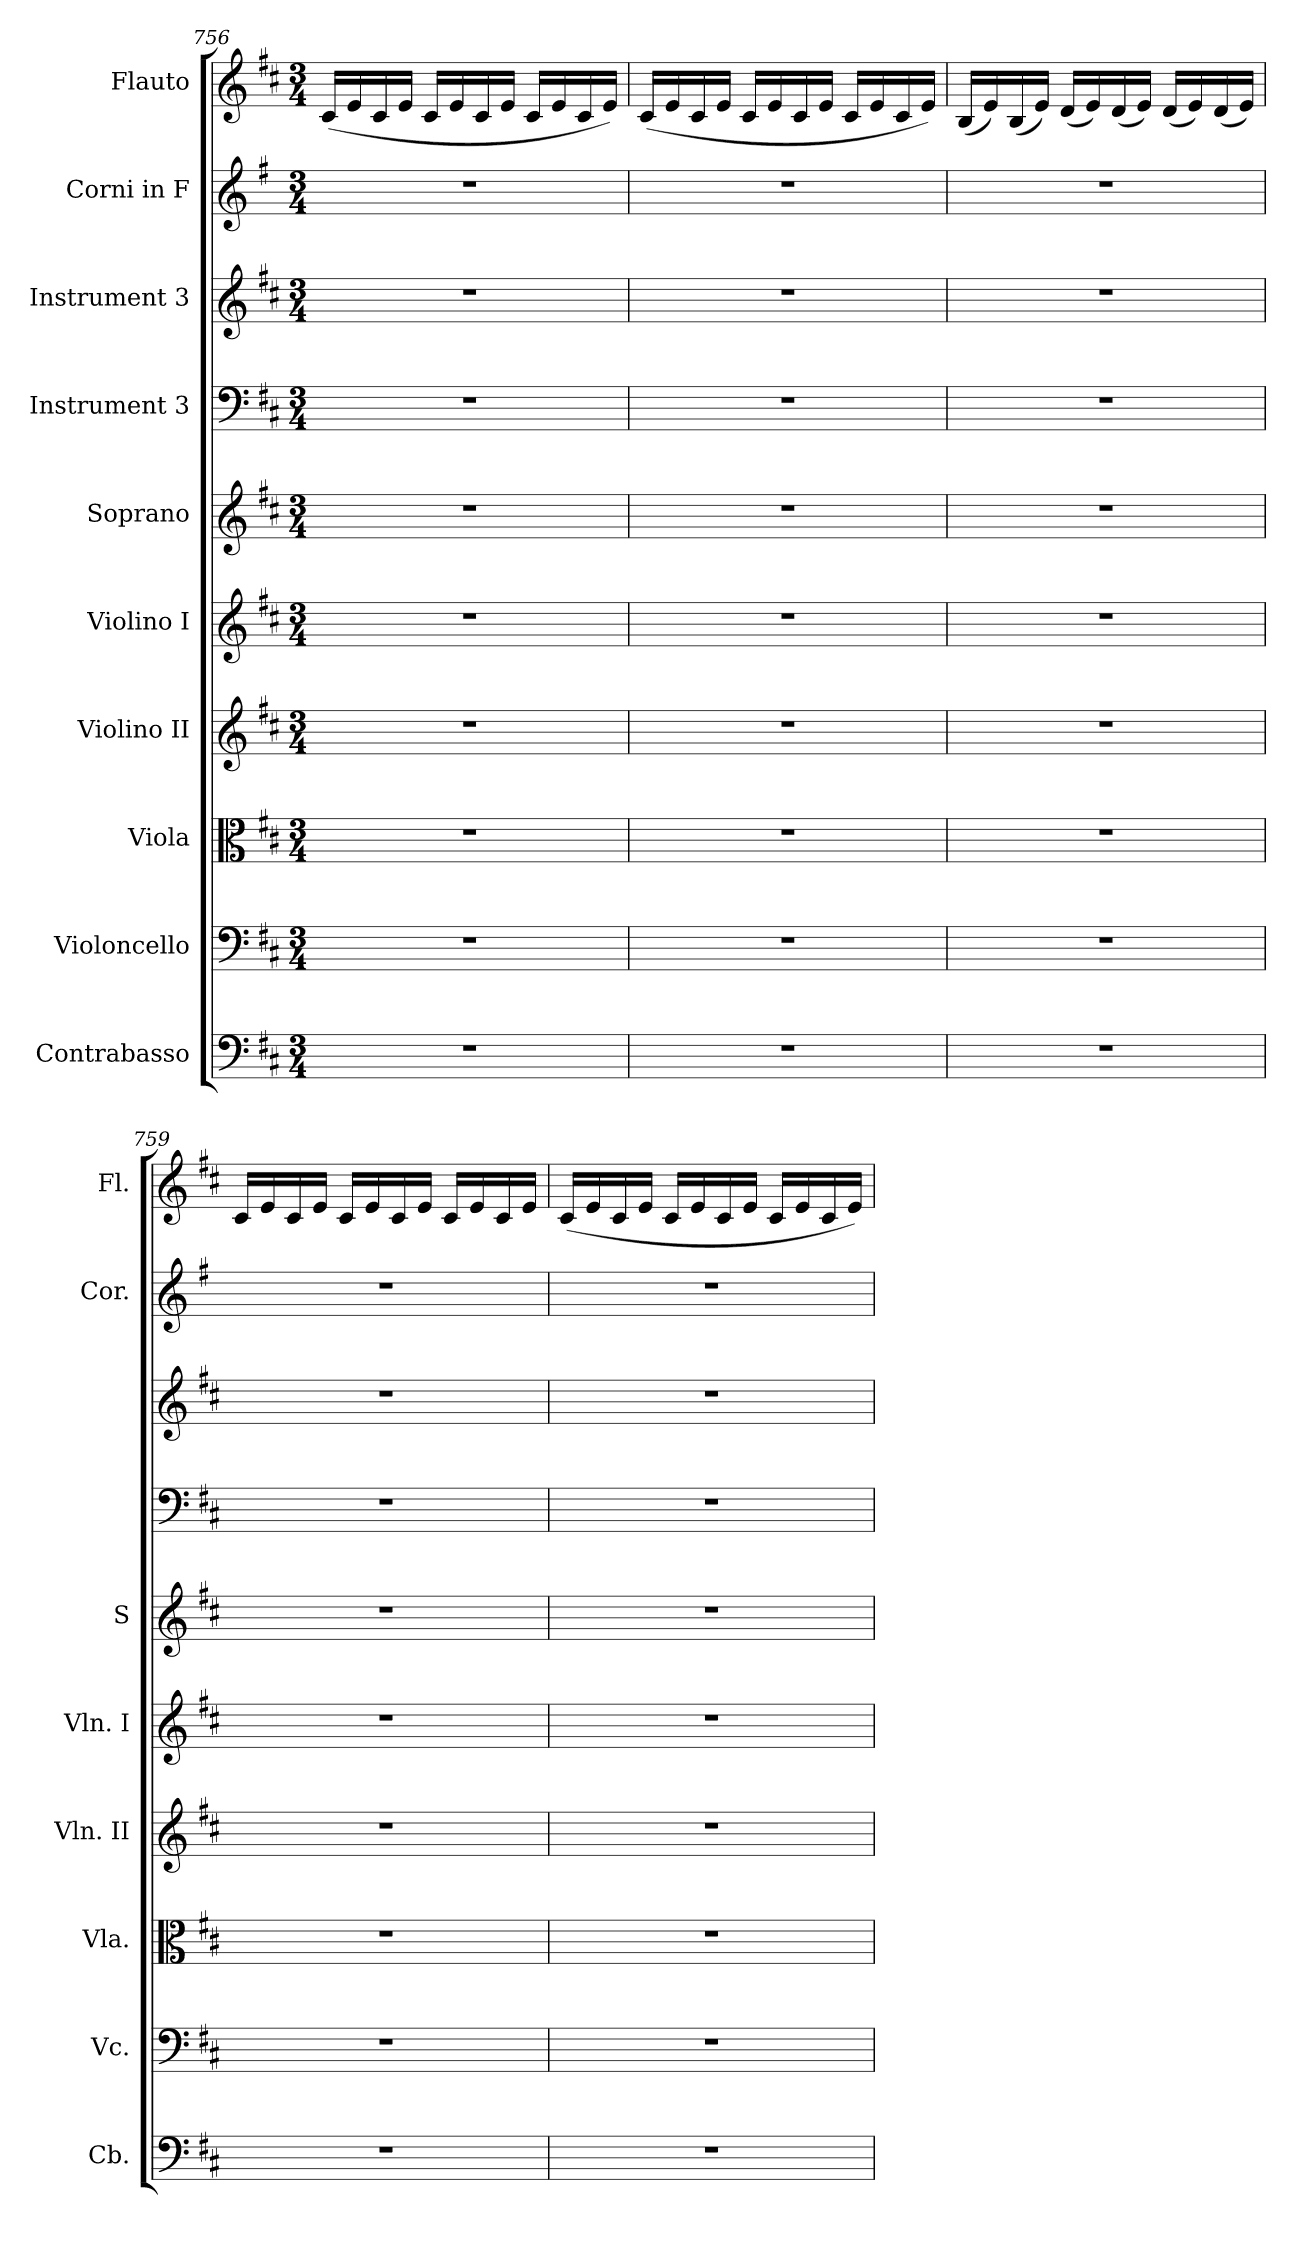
**kern	**kern	**kern	**kern	**kern	**kern	**kern	**kern	**kern	**kern
*part10	*part9	*part8	*part7	*part6	*part5	*part4	*part3	*part2	*part1
*staff10	*staff9	*staff8	*staff7	*staff6	*staff5	*staff4	*staff3	*staff2	*staff1
*I"Contrabasso	*I"Violoncello	*I"Viola	*I"Violino II	*I"Violino I	*I"Soprano	*I"Instrument 3	*I"Instrument 3	*I"Corni in F	*I"Flauto
*I'Cb.	*I'Vc.	*I'Vla.	*I'Vln. II	*I'Vln. I	*I'S	*	*	*I'Cor.	*I'Fl.
*clefF4	*clefF4	*clefC3	*clefG2	*clefG2	*clefG2	*clefF4	*clefG2	*clefG2	*clefG2
*ITrd1c2	*ITrd1c2	*ITrd1c2	*ITrd1c2	*ITrd1c2	*ITrd1c2	*ITrd1c2	*ITrd1c2	*ITrd4c7	*ITrd1c2
*k[]	*k[]	*k[]	*k[]	*k[]	*k[]	*k[]	*k[]	*k[]	*k[]
*C:	*C:	*C:	*C:	*C:	*C:	*C:	*C:	*C:	*C:
*M3/4	*M3/4	*M3/4	*M3/4	*M3/4	*M3/4	*M3/4	*M3/4	*M3/4	*M3/4
=756	=756	=756	=756	=756	=756	=756	=756	=756	=756
2.r	2.r	2.r	2.r	2.r	2.r	2.r	2.r	2.r	(<16B/L
.	.	.	.	.	.	.	.	.	16d/
.	.	.	.	.	.	.	.	.	16B/
.	.	.	.	.	.	.	.	.	16d/J
.	.	.	.	.	.	.	.	.	16B/L
.	.	.	.	.	.	.	.	.	16d/
.	.	.	.	.	.	.	.	.	16B/
.	.	.	.	.	.	.	.	.	16d/J
.	.	.	.	.	.	.	.	.	16B/L
.	.	.	.	.	.	.	.	.	16d/
.	.	.	.	.	.	.	.	.	16B/
.	.	.	.	.	.	.	.	.	16d/J)
=757	=757	=757	=757	=757	=757	=757	=757	=757	=757
2.r	2.r	2.r	2.r	2.r	2.r	2.r	2.r	2.r	(<16B/L
.	.	.	.	.	.	.	.	.	16d/
.	.	.	.	.	.	.	.	.	16B/
.	.	.	.	.	.	.	.	.	16d/J
.	.	.	.	.	.	.	.	.	16B/L
.	.	.	.	.	.	.	.	.	16d/
.	.	.	.	.	.	.	.	.	16B/
.	.	.	.	.	.	.	.	.	16d/J
.	.	.	.	.	.	.	.	.	16B/L
.	.	.	.	.	.	.	.	.	16d/
.	.	.	.	.	.	.	.	.	16B/
.	.	.	.	.	.	.	.	.	16d/J)
=758	=758	=758	=758	=758	=758	=758	=758	=758	=758
2.r	2.r	2.r	2.r	2.r	2.r	2.r	2.r	2.r	(<16A/L
.	.	.	.	.	.	.	.	.	16d/)
.	.	.	.	.	.	.	.	.	(<16A/
.	.	.	.	.	.	.	.	.	16d/J)
.	.	.	.	.	.	.	.	.	(<16c/L
.	.	.	.	.	.	.	.	.	16d/)
.	.	.	.	.	.	.	.	.	(<16c/
.	.	.	.	.	.	.	.	.	16d/J)
.	.	.	.	.	.	.	.	.	(<16c/L
.	.	.	.	.	.	.	.	.	16d/)
.	.	.	.	.	.	.	.	.	(<16c/
.	.	.	.	.	.	.	.	.	16d/J)
!!LO:PB:g=z
=759	=759	=759	=759	=759	=759	=759	=759	=759	=759
2.r	2.r	2.r	2.r	2.r	2.r	2.r	2.r	2.r	16B/L
.	.	.	.	.	.	.	.	.	16d/
.	.	.	.	.	.	.	.	.	16B/
.	.	.	.	.	.	.	.	.	16d/J
.	.	.	.	.	.	.	.	.	16B/L
.	.	.	.	.	.	.	.	.	16d/
.	.	.	.	.	.	.	.	.	16B/
.	.	.	.	.	.	.	.	.	16d/J
.	.	.	.	.	.	.	.	.	16B/L
.	.	.	.	.	.	.	.	.	16d/
.	.	.	.	.	.	.	.	.	16B/
.	.	.	.	.	.	.	.	.	16d/J
=760	=760	=760	=760	=760	=760	=760	=760	=760	=760
2.r	2.r	2.r	2.r	2.r	2.r	2.r	2.r	2.r	(<16B/L
.	.	.	.	.	.	.	.	.	16d/
.	.	.	.	.	.	.	.	.	16B/
.	.	.	.	.	.	.	.	.	16d/J
.	.	.	.	.	.	.	.	.	16B/L
.	.	.	.	.	.	.	.	.	16d/
.	.	.	.	.	.	.	.	.	16B/
.	.	.	.	.	.	.	.	.	16d/J
.	.	.	.	.	.	.	.	.	16B/L
.	.	.	.	.	.	.	.	.	16d/
.	.	.	.	.	.	.	.	.	16B/
.	.	.	.	.	.	.	.	.	16d/J)
=	=	=	=	=	=	=	=	=	=
*-	*-	*-	*-	*-	*-	*-	*-	*-	*-
